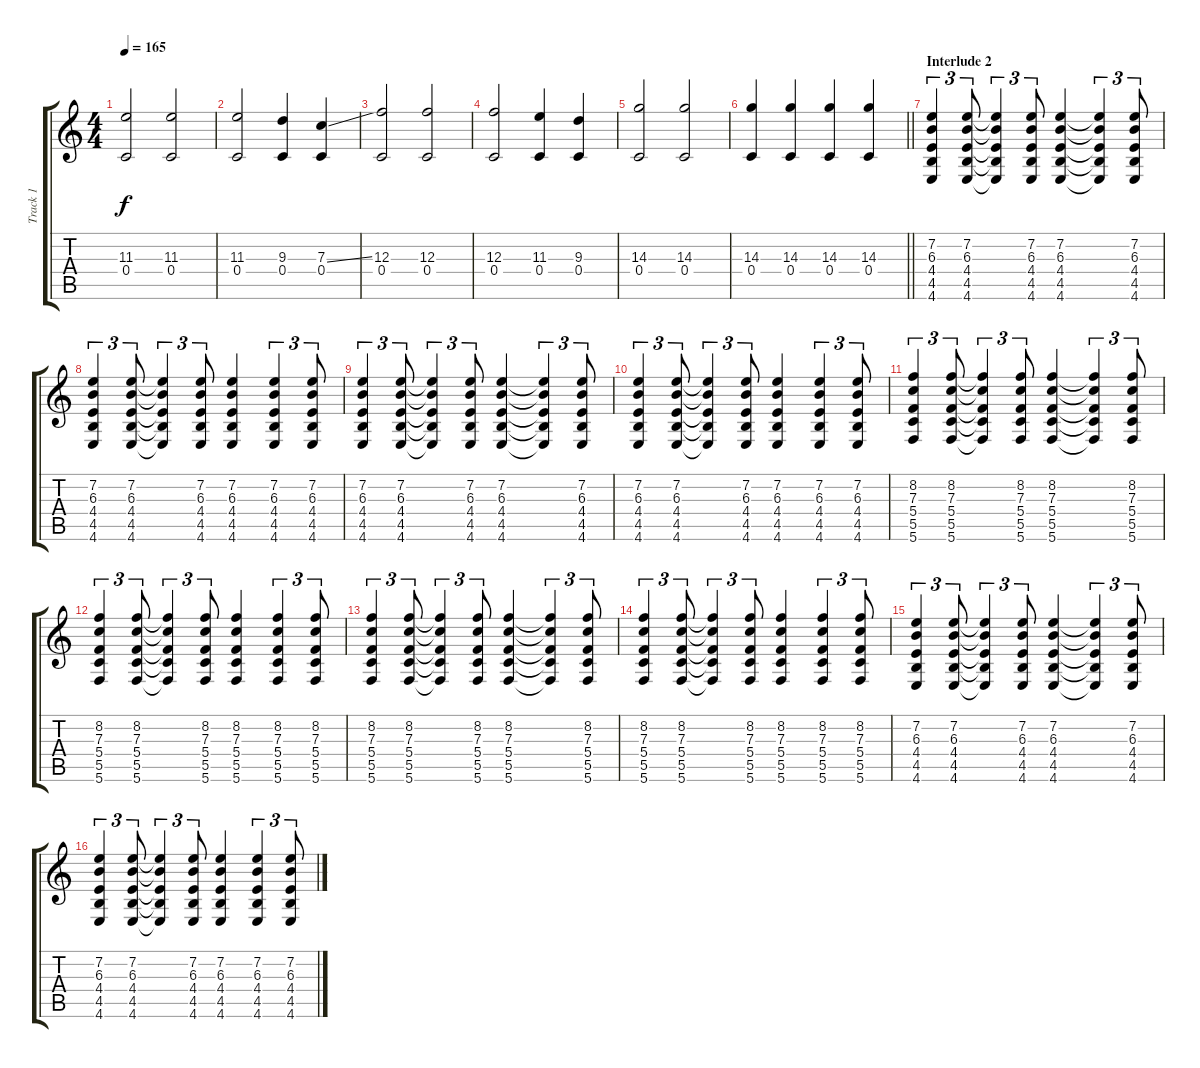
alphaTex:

\track ("Track 1" "Track 1") {instrument overdrivenguitar}
\staff {score tabs}
\tuning (D4 A3 F3 C3 G2 C2) {hide}
\ts (4 4)
\tempo 165
\clef g2
\ks c
(11.3 0.4).2{dy f} (11.3 0.4).2 |
(11.3 0.4).2 (9.3 0.4).4 (7.3{ss} 0.4).4 |
(12.3 0.4).2 (12.3 0.4).2 |
(12.3 0.4).2 (11.3 0.4).4 (9.3 0.4).4 |
(14.3 0.4).2 (14.3 0.4).2 |
\barLineRight lightlight
(14.3 0.4).4 (14.3 0.4).4 (14.3 0.4).4 (14.3 0.4).4 |
\section ("" "Interlude 2")
(7.2 6.3 4.4 4.5 4.6).4{tu (3 2)} (7.2 6.3 4.4 4.5 4.6).8{tu (3 2)} (7.2{t} 6.3{t} 4.4{t} 4.5{t} 4.6{t}).4{tu (3 2)} (7.2 6.3 4.4 4.5 4.6).8{tu (3 2)} (7.2 6.3 4.4 4.5 4.6).4 (7.2{t} 6.3{t} 4.4{t} 4.5{t} 4.6{t}).4{tu (3 2)} (7.2 6.3 4.4 4.5 4.6).8{tu (3 2)} |
(7.2 6.3 4.4 4.5 4.6).4{tu (3 2)} (7.2 6.3 4.4 4.5 4.6).8{tu (3 2)} (7.2{t} 6.3{t} 4.4{t} 4.5{t} 4.6{t}).4{tu (3 2)} (7.2 6.3 4.4 4.5 4.6).8{tu (3 2)} (7.2 6.3 4.4 4.5 4.6).4 (7.2 6.3 4.4 4.5 4.6).4{tu (3 2)} (7.2 6.3 4.4 4.5 4.6).8{tu (3 2)} |
(7.2 6.3 4.4 4.5 4.6).4{tu (3 2)} (7.2 6.3 4.4 4.5 4.6).8{tu (3 2)} (7.2{t} 6.3{t} 4.4{t} 4.5{t} 4.6{t}).4{tu (3 2)} (7.2 6.3 4.4 4.5 4.6).8{tu (3 2)} (7.2 6.3 4.4 4.5 4.6).4 (7.2{t} 6.3{t} 4.4{t} 4.5{t} 4.6{t}).4{tu (3 2)} (7.2 6.3 4.4 4.5 4.6).8{tu (3 2)} |
(7.2 6.3 4.4 4.5 4.6).4{tu (3 2)} (7.2 6.3 4.4 4.5 4.6).8{tu (3 2)} (7.2{t} 6.3{t} 4.4{t} 4.5{t} 4.6{t}).4{tu (3 2)} (7.2 6.3 4.4 4.5 4.6).8{tu (3 2)} (7.2 6.3 4.4 4.5 4.6).4 (7.2 6.3 4.4 4.5 4.6).4{tu (3 2)} (7.2 6.3 4.4 4.5 4.6).8{tu (3 2)} |
(8.2 7.3 5.4 5.5 5.6).4{tu (3 2)} (8.2 7.3 5.4 5.5 5.6).8{tu (3 2)} (8.2{t} 7.3{t} 5.4{t} 5.5{t} 5.6{t}).4{tu (3 2)} (8.2 7.3 5.4 5.5 5.6).8{tu (3 2)} (8.2 7.3 5.4 5.5 5.6).4 (8.2{t} 7.3{t} 5.4{t} 5.5{t} 5.6{t}).4{tu (3 2)} (8.2 7.3 5.4 5.5 5.6).8{tu (3 2)} |
(8.2 7.3 5.4 5.5 5.6).4{tu (3 2)} (8.2 7.3 5.4 5.5 5.6).8{tu (3 2)} (8.2{t} 7.3{t} 5.4{t} 5.5{t} 5.6{t}).4{tu (3 2)} (8.2 7.3 5.4 5.5 5.6).8{tu (3 2)} (8.2 7.3 5.4 5.5 5.6).4 (8.2 7.3 5.4 5.5 5.6).4{tu (3 2)} (8.2 7.3 5.4 5.5 5.6).8{tu (3 2)} |
(8.2 7.3 5.4 5.5 5.6).4{tu (3 2)} (8.2 7.3 5.4 5.5 5.6).8{tu (3 2)} (8.2{t} 7.3{t} 5.4{t} 5.5{t} 5.6{t}).4{tu (3 2)} (8.2 7.3 5.4 5.5 5.6).8{tu (3 2)} (8.2 7.3 5.4 5.5 5.6).4 (8.2{t} 7.3{t} 5.4{t} 5.5{t} 5.6{t}).4{tu (3 2)} (8.2 7.3 5.4 5.5 5.6).8{tu (3 2)} |
(8.2 7.3 5.4 5.5 5.6).4{tu (3 2)} (8.2 7.3 5.4 5.5 5.6).8{tu (3 2)} (8.2{t} 7.3{t} 5.4{t} 5.5{t} 5.6{t}).4{tu (3 2)} (8.2 7.3 5.4 5.5 5.6).8{tu (3 2)} (8.2 7.3 5.4 5.5 5.6).4 (8.2 7.3 5.4 5.5 5.6).4{tu (3 2)} (8.2 7.3 5.4 5.5 5.6).8{tu (3 2)} |
(7.2 6.3 4.4 4.5 4.6).4{tu (3 2)} (7.2 6.3 4.4 4.5 4.6).8{tu (3 2)} (7.2{t} 6.3{t} 4.4{t} 4.5{t} 4.6{t}).4{tu (3 2)} (7.2 6.3 4.4 4.5 4.6).8{tu (3 2)} (7.2 6.3 4.4 4.5 4.6).4 (7.2{t} 6.3{t} 4.4{t} 4.5{t} 4.6{t}).4{tu (3 2)} (7.2 6.3 4.4 4.5 4.6).8{tu (3 2)} |
(7.2 6.3 4.4 4.5 4.6).4{tu (3 2)} (7.2 6.3 4.4 4.5 4.6).8{tu (3 2)} (7.2{t} 6.3{t} 4.4{t} 4.5{t} 4.6{t}).4{tu (3 2)} (7.2 6.3 4.4 4.5 4.6).8{tu (3 2)} (7.2 6.3 4.4 4.5 4.6).4 (7.2 6.3 4.4 4.5 4.6).4{tu (3 2)} (7.2 6.3 4.4 4.5 4.6).8{tu (3 2)}
